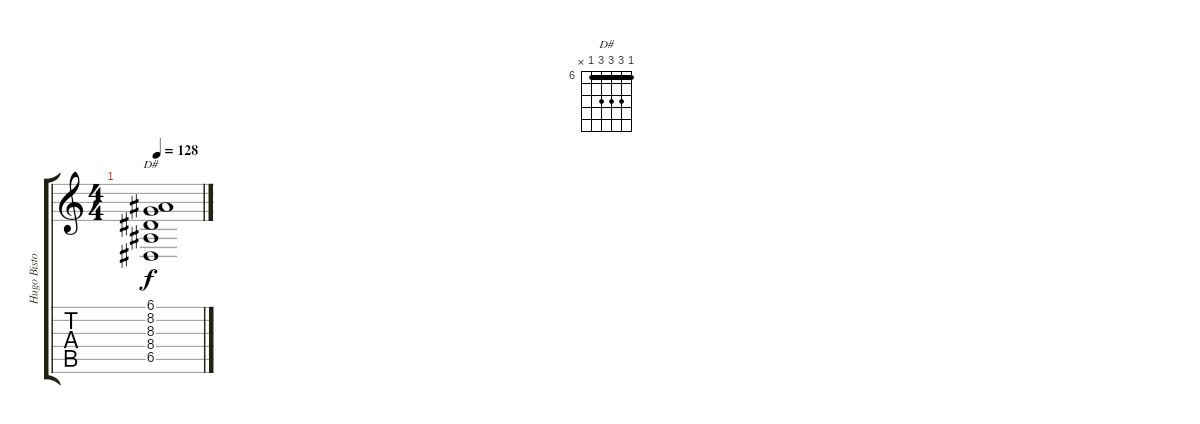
\track ("Hugo Bistofli" "Hugo Bisto") {instrument synthstrings1}
\staff {score tabs}
\tuning (E4 B3 G3 D3 A2 E2) {hide}
\chord ("D#" 6 8 8 8 6 x) {firstfret 6 barre 6}
\ts (4 4)
\tempo 128
\clef g2
\ks c
(6.1 8.2 8.3 8.4 6.5).1{ch "D#" dy f}
